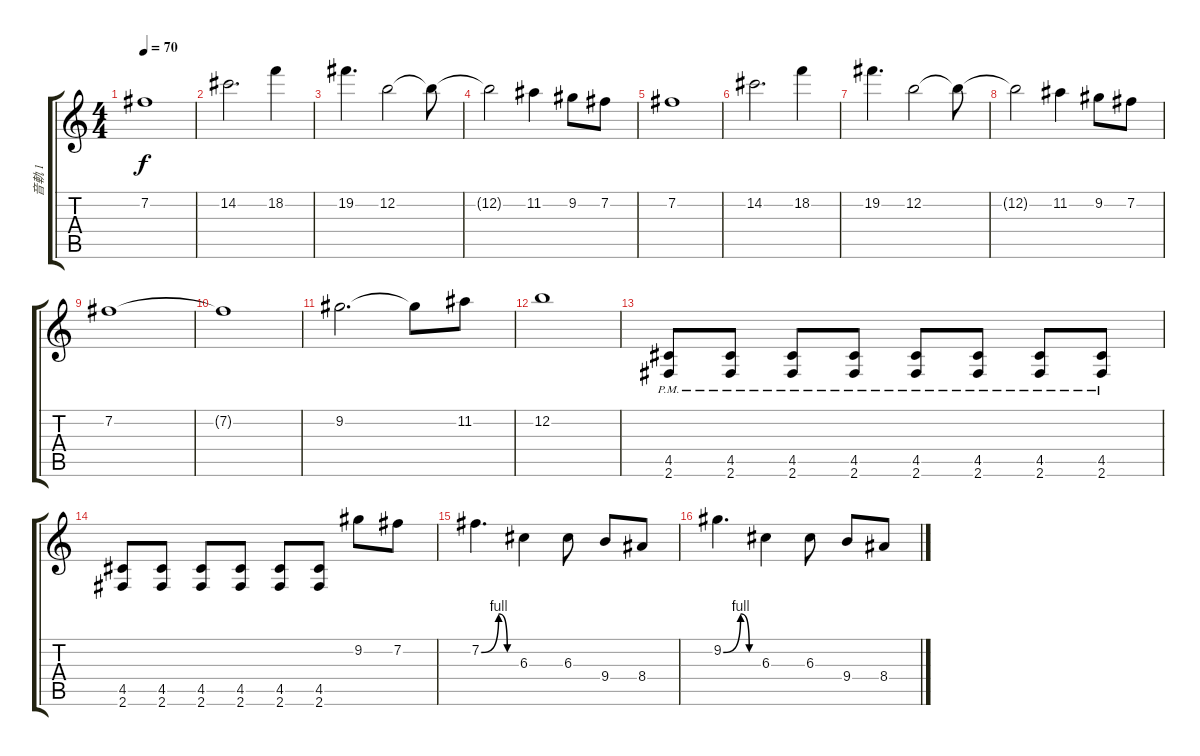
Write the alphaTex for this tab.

\track ("音軌 1" "音軌 1") {instrument electricguitarjazz}
\staff {score tabs}
\tuning (E4 B3 G3 D3 A2 E2) {hide}
\ts (4 4)
\tempo 70
\clef g2
\ks c
7.2.1{dy f} |
14.2.2{d} 18.2.4 |
19.2.4{d} 12.2.2 12.2{t}.8 |
12.2{t}.2 11.2.4 9.2.8 7.2.8 |
7.2.1 |
14.2.2{d} 18.2.4 |
19.2.4{d} 12.2.2 12.2{t}.8 |
12.2{t}.2 11.2.4 9.2.8 7.2.8 |
7.2.1 |
7.2{t}.1 |
9.2.2{d} 9.2{t}.8 11.2.8 |
12.2.1 |
(4.5{pm} 2.6{pm}).8{instrument overdrivenguitar} (4.5{pm} 2.6{pm}).8 (4.5{pm} 2.6{pm}).8 (4.5{pm} 2.6{pm}).8 (4.5{pm} 2.6{pm}).8 (4.5{pm} 2.6{pm}).8 (4.5{pm} 2.6{pm}).8 (4.5{pm} 2.6{pm}).8 |
(4.5 2.6).8 (4.5 2.6).8 (4.5 2.6).8 (4.5 2.6).8 (4.5 2.6).8 (4.5 2.6).8 9.2.8 7.2.8 |
7.2{be (custom 0 0 30 4 45 0 60 0)}.4{d} 6.3.4 6.3.8 9.4.8 8.4.8 |
9.2{be (custom 0 0 30 4 45 0 60 0)}.4{d} 6.3.4 6.3.8 9.4.8 8.4.8
